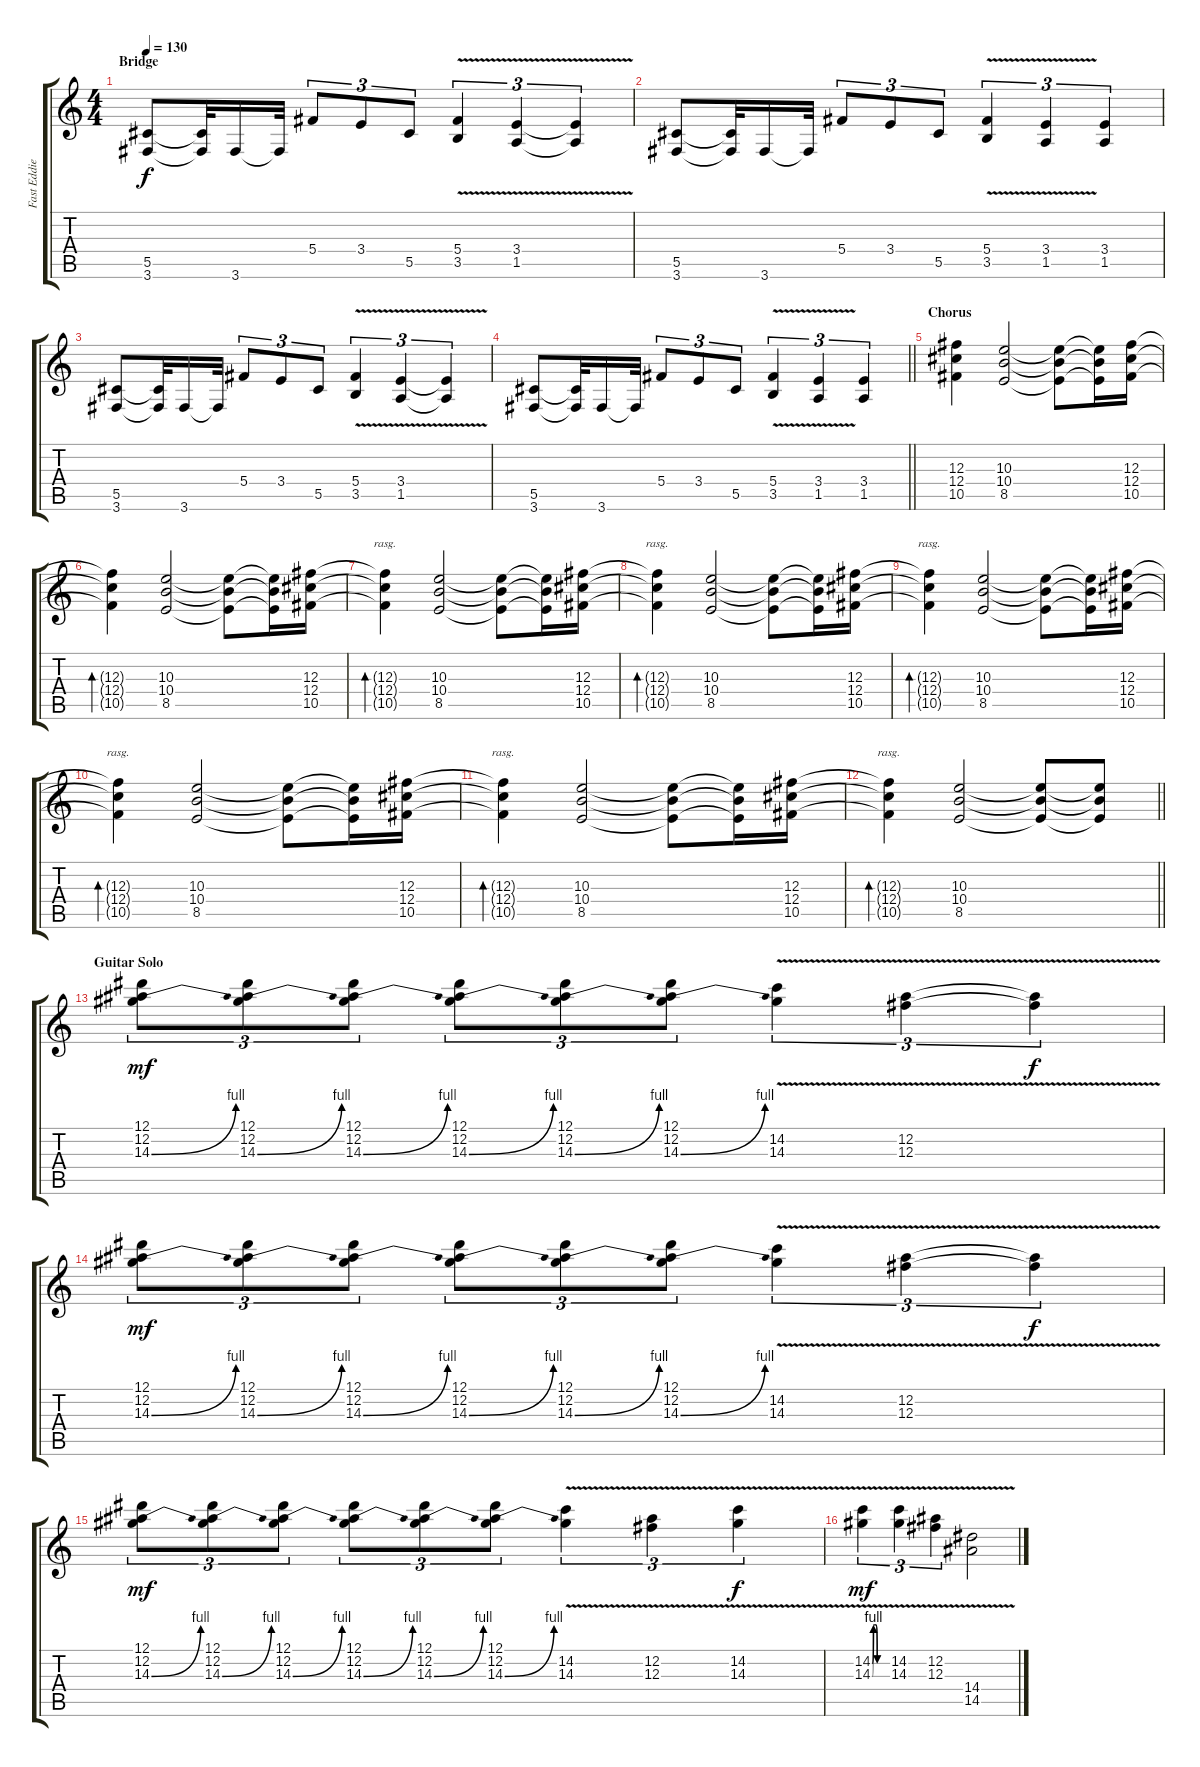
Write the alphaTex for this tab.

\track ("Fast Eddie Clarke" "Fast Eddie") {instrument overdrivenguitar}
\staff {score tabs}
\tuning (Eb4 Bb3 Gb3 Db3 Ab2 Eb2) {hide}
\ts (4 4)
\section ("" "Bridge")
\tempo 130
\clef g2
\ks c
(5.5 3.6).8{dy f} (5.5{t} 3.6{t}).32 3.6.16 3.6{t}.32 5.4.8{tu (3 2)} 3.4.8{tu (3 2)} 5.5.8{tu (3 2)} (5.4 3.5{v}).4{tu (3 2)} (3.4 1.5{v}).4{tu (3 2)} (3.4{t} 1.5{t}).4{tu (3 2)} |
(5.5 3.6).8 (5.5{t} 3.6{t}).32 3.6.16 3.6{t}.32 5.4.8{tu (3 2)} 3.4.8{tu (3 2)} 5.5.8{tu (3 2)} (5.4 3.5{v}).4{tu (3 2)} (3.4 1.5{v}).4{tu (3 2)} (3.4 1.5).4{tu (3 2)} |
(5.5 3.6).8 (5.5{t} 3.6{t}).32 3.6.16 3.6{t}.32 5.4.8{tu (3 2)} 3.4.8{tu (3 2)} 5.5.8{tu (3 2)} (5.4 3.5{v}).4{tu (3 2)} (3.4 1.5{v}).4{tu (3 2)} (3.4{t} 1.5{t}).4{tu (3 2)} |
\barLineRight lightlight
(5.5 3.6).8 (5.5{t} 3.6{t}).32 3.6.16 3.6{t}.32 5.4.8{tu (3 2)} 3.4.8{tu (3 2)} 5.5.8{tu (3 2)} (5.4 3.5{v}).4{tu (3 2)} (3.4 1.5{v}).4{tu (3 2)} (3.4 1.5).4{tu (3 2)} |
\section ("" "Chorus")
(12.3 12.4 10.5).4 (10.3 10.4 8.5).2 (10.3{t} 10.4{t} 8.5{t}).8 (10.3{t} 10.4{t} 8.5{t}).16 (12.3 12.4 10.5).16 |
(12.3{t} 12.4{t} 10.5{t}).4{bd 60} (10.3 10.4 8.5).2 (10.3{t} 10.4{t} 8.5{t}).8 (10.3{t} 10.4{t} 8.5{t}).16 (12.3 12.4 10.5).16 |
(12.3{t} 12.4{t} 10.5{t}).4{bd 120 rasg ii} (10.3 10.4 8.5).2 (10.3{t} 10.4{t} 8.5{t}).8 (10.3{t} 10.4{t} 8.5{t}).16 (12.3 12.4 10.5).16 |
(12.3{t} 12.4{t} 10.5{t}).4{bd 120 rasg ii} (10.3 10.4 8.5).2 (10.3{t} 10.4{t} 8.5{t}).8 (10.3{t} 10.4{t} 8.5{t}).16 (12.3 12.4 10.5).16 |
(12.3{t} 12.4{t} 10.5{t}).4{bd 30 rasg ii} (10.3 10.4 8.5).2 (10.3{t} 10.4{t} 8.5{t}).8 (10.3{t} 10.4{t} 8.5{t}).16 (12.3 12.4 10.5).16 |
(12.3{t} 12.4{t} 10.5{t}).4{bd 30 rasg ii} (10.3 10.4 8.5).2 (10.3{t} 10.4{t} 8.5{t}).8 (10.3{t} 10.4{t} 8.5{t}).16 (12.3 12.4 10.5).16 |
(12.3{t} 12.4{t} 10.5{t}).4{bd 30 rasg ii} (10.3 10.4 8.5).2 (10.3{t} 10.4{t} 8.5{t}).8 (10.3{t} 10.4{t} 8.5{t}).16 (12.3 12.4 10.5).16 |
\barLineRight lightlight
(12.3{t} 12.4{t} 10.5{t}).4{bd 120 rasg ii} (10.3 10.4 8.5).2 (10.3{t} 10.4{t} 8.5{t}).8 (10.3{t} 10.4{t} 8.5{t}).8 |
\section ("" "Guitar Solo")
(12.1 12.2 14.3{be (bend 0 0 60 4)}).8{tu (3 2) dy mf} (12.1 12.2 14.3{be (bend 0 0 60 4)}).8{tu (3 2)} (12.1 12.2 14.3{be (bend 0 0 60 4)}).8{tu (3 2)} (12.1 12.2 14.3{be (bend 0 0 60 4)}).8{tu (3 2)} (12.1 12.2 14.3{be (bend 0 0 60 4)}).8{tu (3 2)} (12.1 12.2 14.3{be (bend 0 0 60 4)}).8{tu (3 2)} (14.2{v} 14.3{v}).4{tu (3 2)} (12.2{v} 12.3{v}).4{tu (3 2)} (12.2{t} 12.3{t}).4{tu (3 2) dy f} |
(12.1 12.2 14.3{be (bend 0 0 60 4)}).8{tu (3 2) dy mf} (12.1 12.2 14.3{be (bend 0 0 60 4)}).8{tu (3 2)} (12.1 12.2 14.3{be (bend 0 0 60 4)}).8{tu (3 2)} (12.1 12.2 14.3{be (bend 0 0 60 4)}).8{tu (3 2)} (12.1 12.2 14.3{be (bend 0 0 60 4)}).8{tu (3 2)} (12.1 12.2 14.3{be (bend 0 0 60 4)}).8{tu (3 2)} (14.2{v} 14.3{v}).4{tu (3 2)} (12.2{v} 12.3{v}).4{tu (3 2)} (12.2{t} 12.3{t}).4{tu (3 2) dy f} |
(12.1 12.2 14.3{be (bend 0 0 60 4)}).8{tu (3 2) dy mf} (12.1 12.2 14.3{be (bend 0 0 60 4)}).8{tu (3 2)} (12.1 12.2 14.3{be (bend 0 0 60 4)}).8{tu (3 2)} (12.1 12.2 14.3{be (bend 0 0 60 4)}).8{tu (3 2)} (12.1 12.2 14.3{be (bend 0 0 60 4)}).8{tu (3 2)} (12.1 12.2 14.3{be (bend 0 0 60 4)}).8{tu (3 2)} (14.2{v} 14.3{v}).4{tu (3 2)} (12.2{v} 12.3{v}).4{tu (3 2)} (14.2{v} 14.3{v}).4{tu (3 2) dy f} |
(14.2{be (custom 0 0 5 4 10 4 15 4 20 0 24 0 30 0 60 0) v} 14.3{be (custom 0 0 5 4 10 4 14 4 20 0 25 0 30 0 60 0) v}).4{tu (3 2) dy mf} (14.2{v} 14.3{v}).4{tu (3 2)} (12.2{v} 12.3{v}).4{tu (3 2)} (14.4 14.5{v}).2
